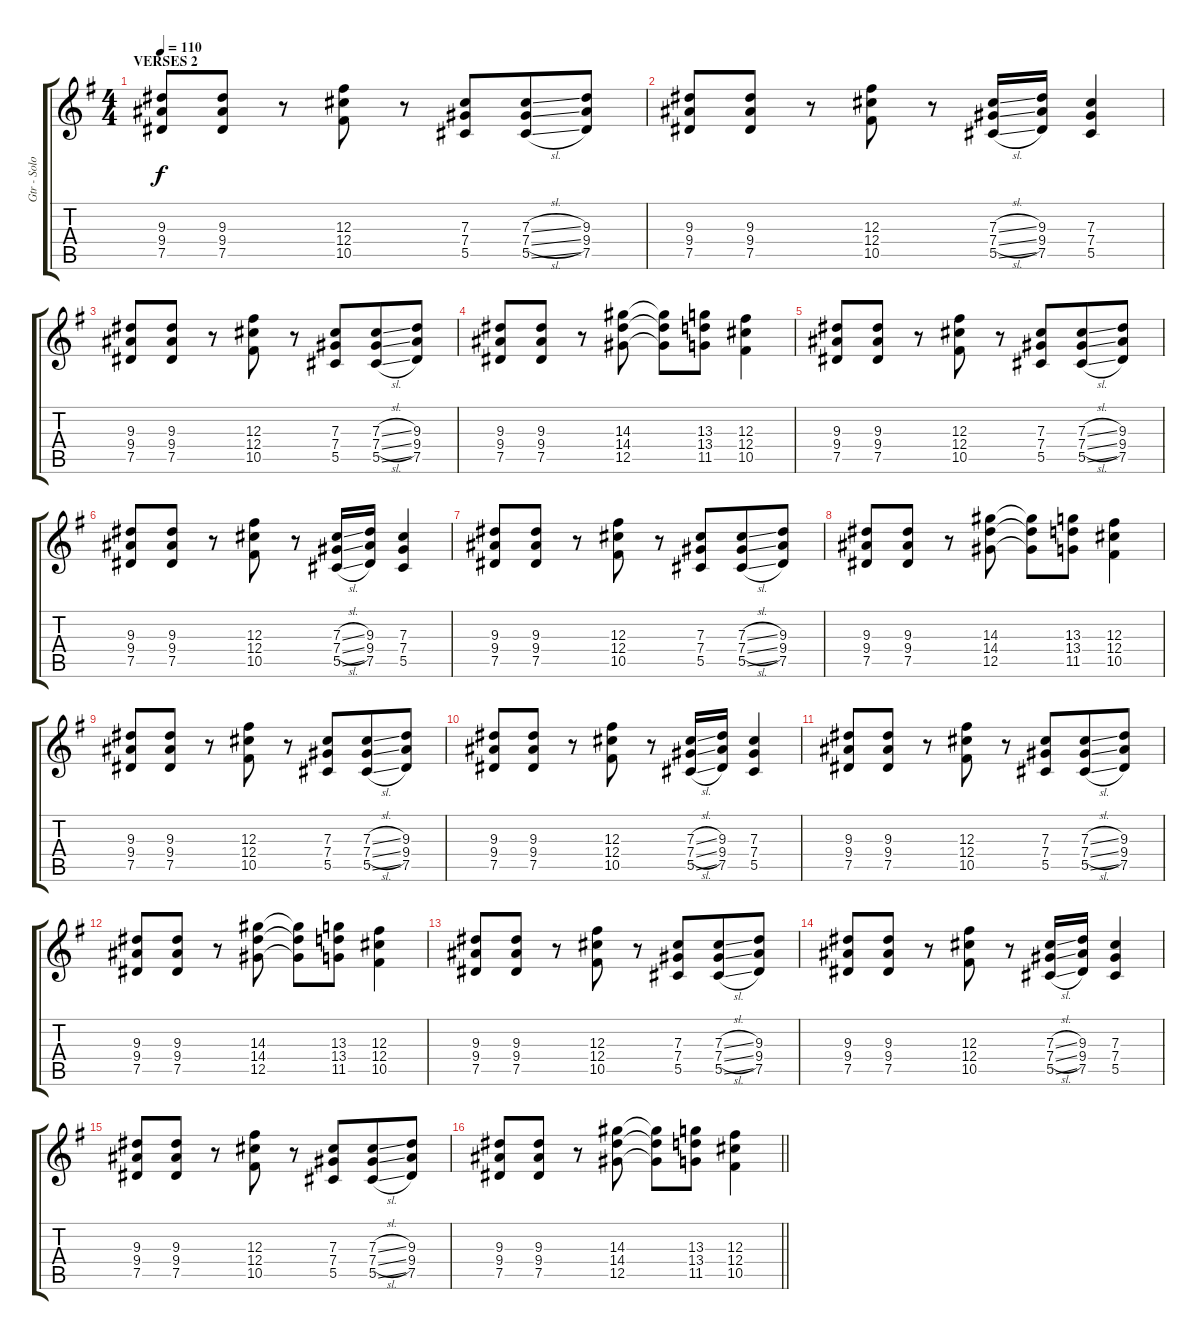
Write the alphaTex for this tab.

\track ("Gtr - Solo" "Gtr - Solo") {instrument overdrivenguitar}
\staff {score tabs}
\tuning (Eb4 Bb3 Gb3 Db3 Ab2 Eb2) {hide}
\ts (4 4)
\section ("" "VERSES 2")
\tempo 110
\clef g2
\ks eminor
(9.3 9.4 7.5).8{dy f} (9.3 9.4 7.5).8 r.8 (12.3 12.4 10.5).8 r.8 (7.3 7.4 5.5).8{beam merge} (7.3{sl} 7.4{sl} 5.5{sl}).8 (9.3 9.4 7.5).8 |
(9.3 9.4 7.5).8 (9.3 9.4 7.5).8 r.8 (12.3 12.4 10.5).8 r.8 (7.3{sl} 7.4{sl} 5.5{sl}).16{beam merge} (9.3 9.4 7.5).16 (7.3 7.4 5.5).4 |
(9.3 9.4 7.5).8 (9.3 9.4 7.5).8 r.8 (12.3 12.4 10.5).8 r.8 (7.3 7.4 5.5).8{beam merge} (7.3{sl} 7.4{sl} 5.5{sl}).8 (9.3 9.4 7.5).8 |
(9.3 9.4 7.5).8 (9.3 9.4 7.5).8 r.8 (14.3 14.4 12.5).8 (14.3{t} 14.4{t} 12.5{t}).8 (13.3 13.4 11.5).8 (12.3 12.4 10.5).4 |
(9.3 9.4 7.5).8 (9.3 9.4 7.5).8 r.8 (12.3 12.4 10.5).8 r.8 (7.3 7.4 5.5).8{beam merge} (7.3{sl} 7.4{sl} 5.5{sl}).8 (9.3 9.4 7.5).8 |
(9.3 9.4 7.5).8 (9.3 9.4 7.5).8 r.8 (12.3 12.4 10.5).8 r.8 (7.3{sl} 7.4{sl} 5.5{sl}).16{beam merge} (9.3 9.4 7.5).16 (7.3 7.4 5.5).4 |
(9.3 9.4 7.5).8 (9.3 9.4 7.5).8 r.8 (12.3 12.4 10.5).8 r.8 (7.3 7.4 5.5).8{beam merge} (7.3{sl} 7.4{sl} 5.5{sl}).8 (9.3 9.4 7.5).8 |
(9.3 9.4 7.5).8 (9.3 9.4 7.5).8 r.8 (14.3 14.4 12.5).8 (14.3{t} 14.4{t} 12.5{t}).8 (13.3 13.4 11.5).8 (12.3 12.4 10.5).4 |
(9.3 9.4 7.5).8 (9.3 9.4 7.5).8 r.8 (12.3 12.4 10.5).8 r.8 (7.3 7.4 5.5).8{beam merge} (7.3{sl} 7.4{sl} 5.5{sl}).8 (9.3 9.4 7.5).8 |
(9.3 9.4 7.5).8 (9.3 9.4 7.5).8 r.8 (12.3 12.4 10.5).8 r.8 (7.3{sl} 7.4{sl} 5.5{sl}).16{beam merge} (9.3 9.4 7.5).16 (7.3 7.4 5.5).4 |
(9.3 9.4 7.5).8 (9.3 9.4 7.5).8 r.8 (12.3 12.4 10.5).8 r.8 (7.3 7.4 5.5).8{beam merge} (7.3{sl} 7.4{sl} 5.5{sl}).8 (9.3 9.4 7.5).8 |
(9.3 9.4 7.5).8 (9.3 9.4 7.5).8 r.8 (14.3 14.4 12.5).8 (14.3{t} 14.4{t} 12.5{t}).8 (13.3 13.4 11.5).8 (12.3 12.4 10.5).4 |
(9.3 9.4 7.5).8 (9.3 9.4 7.5).8 r.8 (12.3 12.4 10.5).8 r.8 (7.3 7.4 5.5).8{beam merge} (7.3{sl} 7.4{sl} 5.5{sl}).8 (9.3 9.4 7.5).8 |
(9.3 9.4 7.5).8 (9.3 9.4 7.5).8 r.8 (12.3 12.4 10.5).8 r.8 (7.3{sl} 7.4{sl} 5.5{sl}).16{beam merge} (9.3 9.4 7.5).16 (7.3 7.4 5.5).4 |
(9.3 9.4 7.5).8 (9.3 9.4 7.5).8 r.8 (12.3 12.4 10.5).8 r.8 (7.3 7.4 5.5).8{beam merge} (7.3{sl} 7.4{sl} 5.5{sl}).8 (9.3 9.4 7.5).8 |
\barLineRight lightlight
(9.3 9.4 7.5).8 (9.3 9.4 7.5).8 r.8 (14.3 14.4 12.5).8 (14.3{t} 14.4{t} 12.5{t}).8 (13.3 13.4 11.5).8 (12.3 12.4 10.5).4
